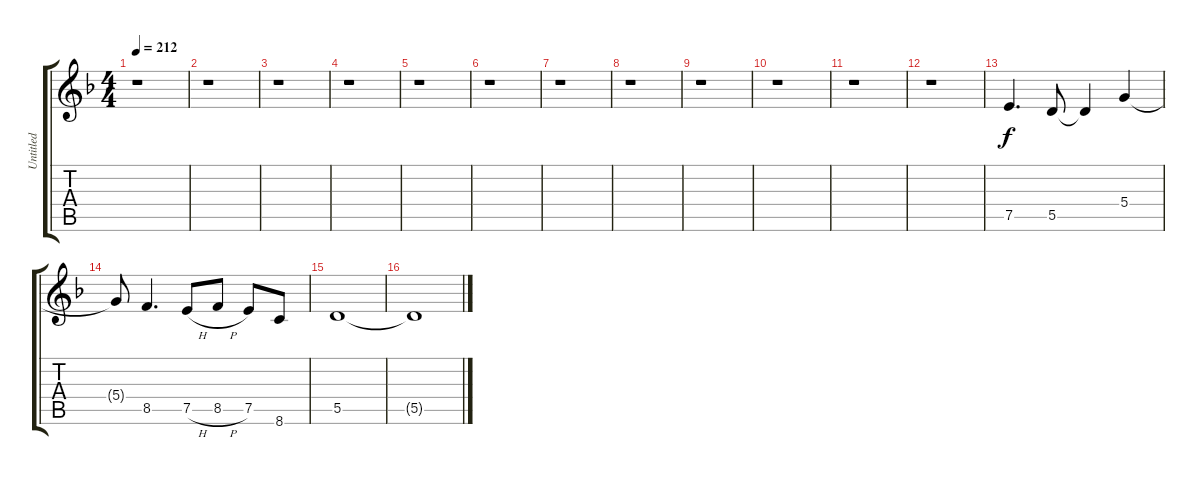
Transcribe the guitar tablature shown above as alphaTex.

\track ("Untitled" "Untitled") {instrument distortionguitar}
\staff {score tabs}
\tuning (E4 B3 G3 D3 A2 E2) {hide}
\ts (4 4)
\tempo 212
\clef g2
\ks f
r.1{dy f} |
r.1 |
r.1 |
r.1 |
r.1 |
r.1 |
r.1 |
r.1 |
r.1 |
r.1 |
r.1 |
r.1 |
7.5.4{d} 5.5.8 5.5{t}.4 5.4.4 |
5.4{t}.8 8.5.4{d} 7.5{h}.8 8.5{h}.8 7.5.8 8.6.8 |
5.5.1 |
5.5{t}.1
